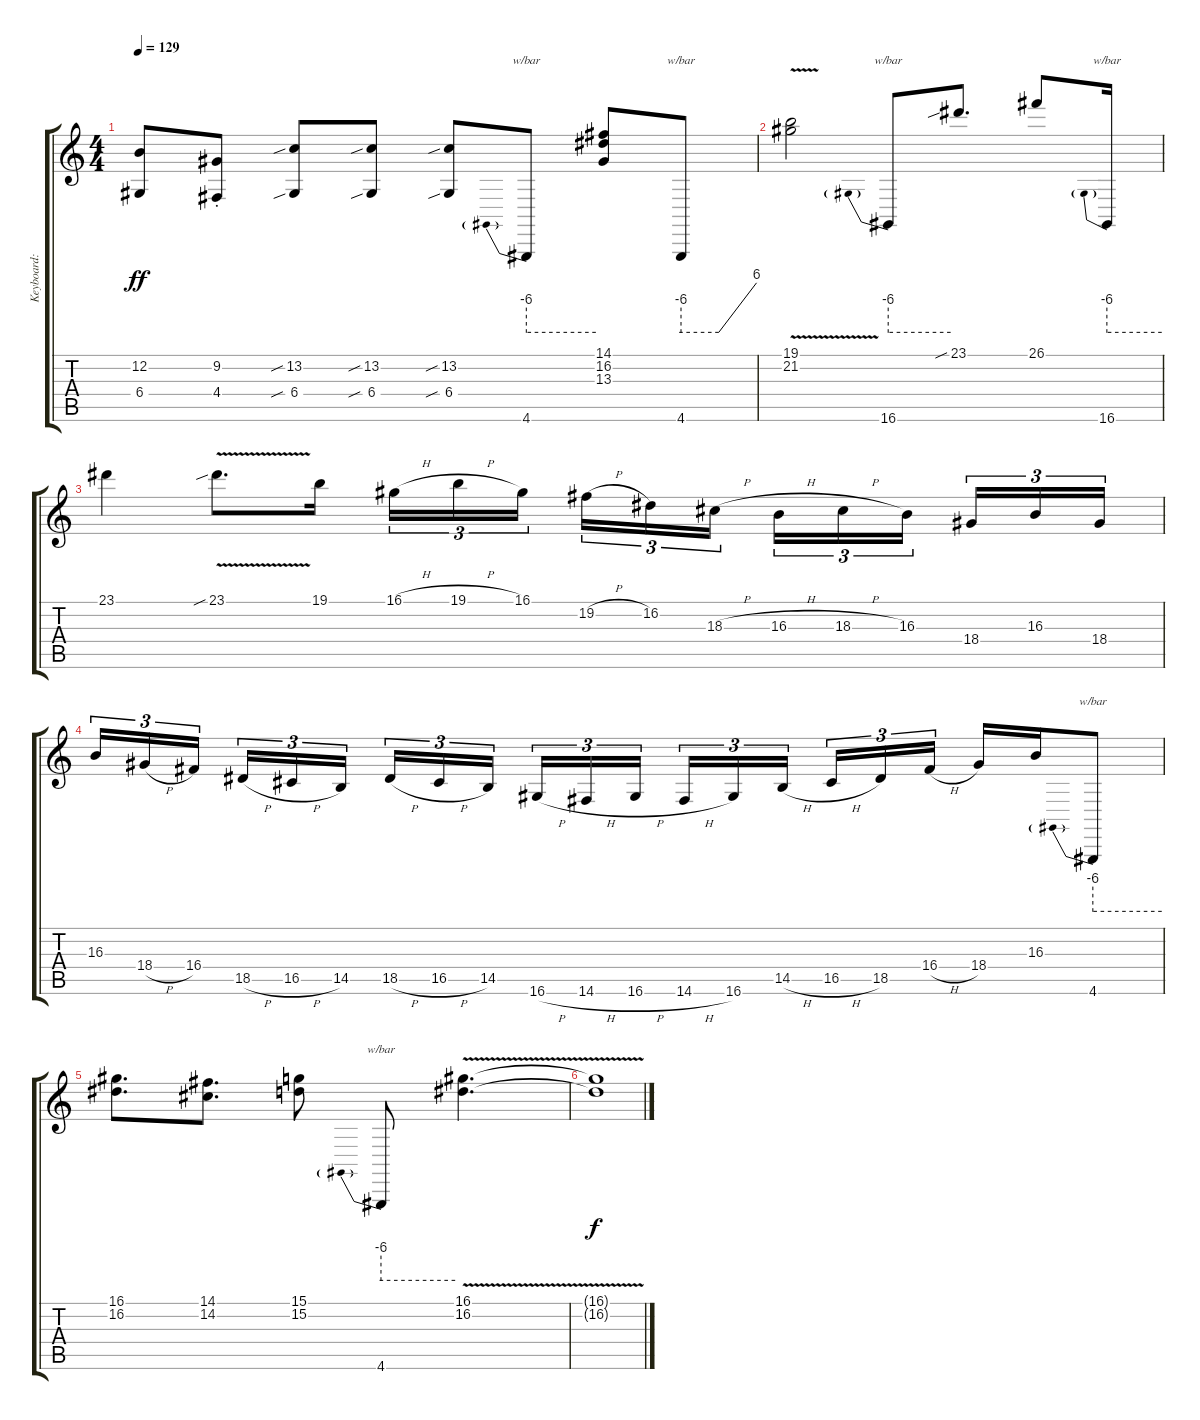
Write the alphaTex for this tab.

\track ("Keyboard: Tsumugi Kotobuki" "Keyboard: ") {instrument lead2sawtooth}
\staff {score tabs}
\tuning (E4 B3 G3 D3 A2 E2) {hide}
\ts (4 4)
\tempo 129
\clef g2
\ks c
(12.2 6.4).8{dy ff} (9.2{st} 4.4{st}).8 (13.2{sib} 6.4{sib}).8 (13.2{sib} 6.4{sib}).8 (13.2{sib} 6.4{sib}).8 4.6.8{tbe (predive default 0 -24 60 -24)} (14.1 16.2 13.3).8 4.6.8{tbe (custom default 0 -24 30 -24 60 24)} |
(19.1{v} 21.2).2 16.6.8{tbe (predive default 0 -24 60 -24)} 23.1{sib}.8{d} 26.1.8 16.6.16{tbe (predive default 0 -24 60 -24)} |
23.1.4 23.1{v sib}.8{d} 19.1.16 16.1{h}.16{tu (3 2)} 19.1{h}.16{tu (3 2)} 16.1.16{tu (3 2) beam splitsecondary} 19.2{h}.16{tu (3 2)} 16.2.16{tu (3 2)} 18.3{h}.16{tu (3 2)} 16.3{h}.16{tu (3 2)} 18.3{h}.16{tu (3 2)} 16.3.16{tu (3 2) beam splitsecondary} 18.4.16{tu (3 2)} 16.3.16{tu (3 2)} 18.4.16{tu (3 2)} |
16.3.16{tu (3 2)} 18.4{h}.16{tu (3 2)} 16.4.16{tu (3 2) beam splitsecondary} 18.5{h}.16{tu (3 2)} 16.5{h}.16{tu (3 2)} 14.5.16{tu (3 2)} 18.5{h}.16{tu (3 2)} 16.5{h}.16{tu (3 2)} 14.5.16{tu (3 2) beam splitsecondary} 16.6{h}.16{tu (3 2)} 14.6{h}.16{tu (3 2)} 16.6{h}.16{tu (3 2)} 14.6{h}.16{tu (3 2)} 16.6.16{tu (3 2)} 14.5{h}.16{tu (3 2) beam splitsecondary} 16.5{h}.16{tu (3 2)} 18.5.16{tu (3 2)} 16.4{h}.16{tu (3 2)} 18.4.16 16.3.16 4.6.8{tbe (predive default 0 -24 60 -24)} |
(16.1 16.2).8{d} (14.1 14.2).8{d} (15.1 15.2).8 4.6.8{tbe (predive default 0 -24 60 -24)} (16.1{v} 16.2{v}).4{d} |
(16.1{t} 16.2{t}).1{dy f}
